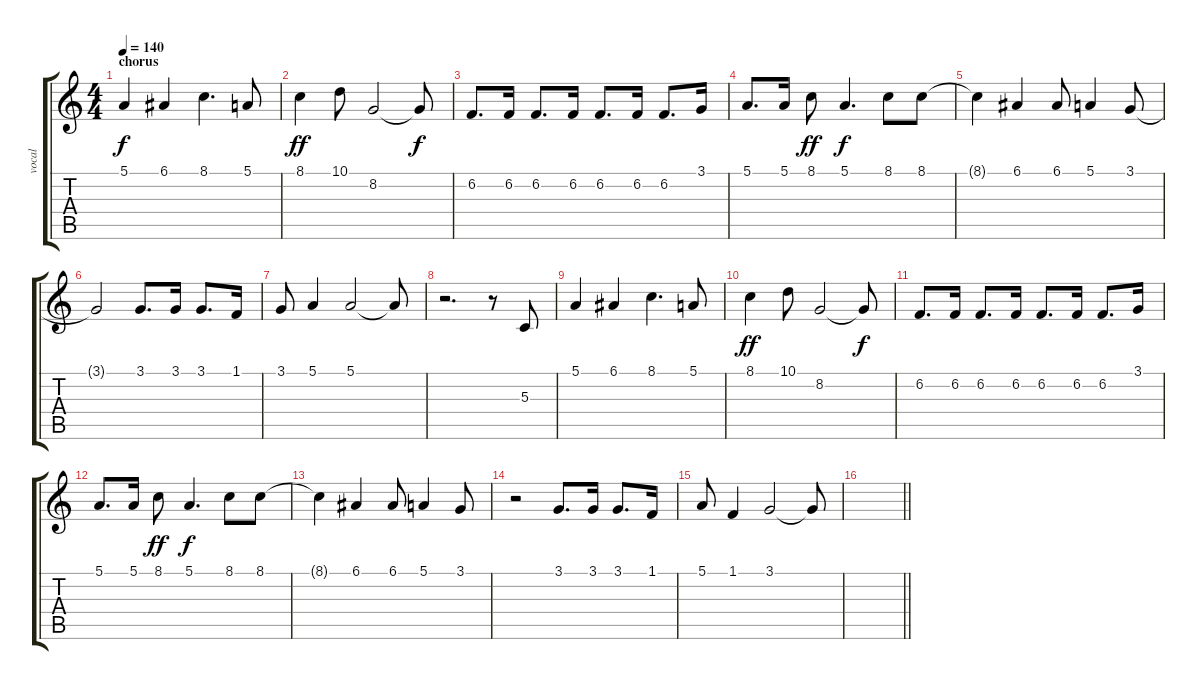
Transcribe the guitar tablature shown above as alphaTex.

\track ("vocal" "vocal") {instrument vibraphone}
\staff {score tabs}
\tuning (E4 B3 G3 D3 A2 E2) {hide}
\ts (4 4)
\section ("" "chorus")
\tempo 140
\clef g2
\ks c
5.1.4{dy f} 6.1.4 8.1.4{d} 5.1.8 |
8.1.4{dy ff} 10.1.8 8.2.2 8.2{t}.8{dy f} |
6.2.8{d} 6.2.16 6.2.8{d} 6.2.16 6.2.8{d} 6.2.16 6.2.8{d} 3.1.16 |
5.1.8{d} 5.1.16 8.1.8{dy ff} 5.1.4{d dy f} 8.1.8 8.1.8 |
8.1{t}.4 6.1.4 6.1.8 5.1.4 3.1.8 |
3.1{t}.2 3.1.8{d} 3.1.16 3.1.8{d} 1.1.16 |
3.1.8 5.1.4 5.1.2 5.1{t}.8 |
r.2{d} r.8 5.3.8 |
5.1.4 6.1.4 8.1.4{d} 5.1.8 |
8.1.4{dy ff} 10.1.8 8.2.2 8.2{t}.8{dy f} |
6.2.8{d} 6.2.16 6.2.8{d} 6.2.16 6.2.8{d} 6.2.16 6.2.8{d} 3.1.16 |
5.1.8{d} 5.1.16 8.1.8{dy ff} 5.1.4{d dy f} 8.1.8 8.1.8 |
8.1{t}.4 6.1.4 6.1.8 5.1.4 3.1.8 |
r.2 3.1.8{d} 3.1.16 3.1.8{d} 1.1.16 |
5.1.8 1.1.4 3.1.2 3.1{t}.8 |
\barLineRight lightlight
